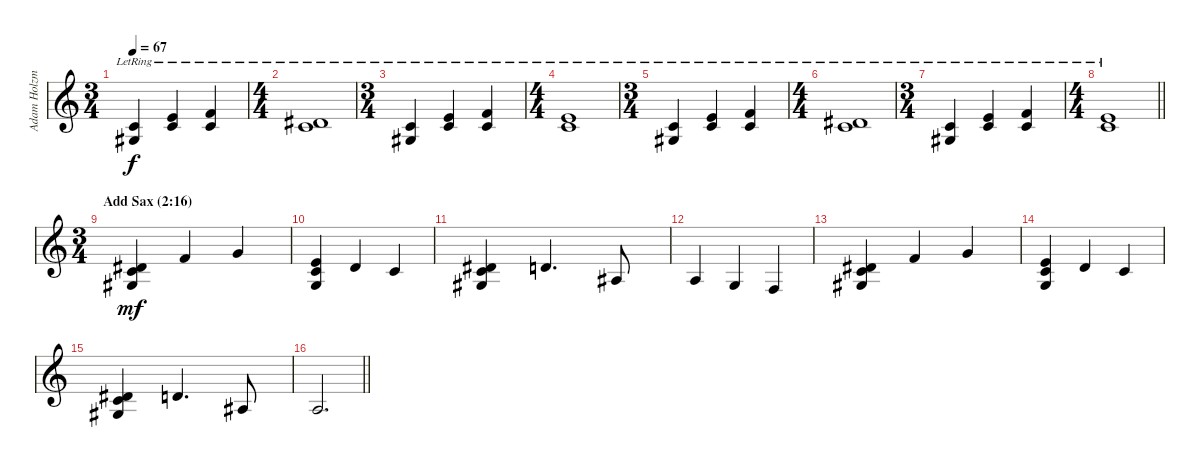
\track ("Adam Holzman (Staff 1)" "Adam Holzm") {instrument acousticgrandpiano}
\staff {score}
\tuning (E4 B3 G3 D3 A2 E2 B1) {hide}
\ts (3 4)
\tempo 67
\clef g2
\ks c
(1.2{lr} 1.3{lr}).4{dy f} (5.2{lr} 5.3{lr}).4 (6.2{lr} 5.3{lr}).4 |
\ts (4 4)
(4.2{lr} 5.3{lr}).1 |
\ts (3 4)
(1.2{lr} 1.3{lr}).4 (5.2{lr} 5.3{lr}).4 (6.2{lr} 5.3{lr}).4 |
\ts (4 4)
(5.2{lr} 5.3{lr}).1 |
\ts (3 4)
(1.2{lr} 1.3{lr}).4 (5.2{lr} 5.3{lr}).4 (6.2{lr} 5.3{lr}).4 |
\ts (4 4)
(4.2{lr} 5.3{lr}).1 |
\ts (3 4)
(1.2{lr} 1.3{lr}).4 (5.2{lr} 5.3{lr}).4 (6.2{lr} 5.3{lr}).4 |
\ts (4 4)
\barLineRight lightlight
(5.2{lr} 5.3{lr}).1 |
\ts (3 4)
\section ("" "Add Sax (2:16)")
(1.2 1.3 13.4).4{dy mf} 1.1.4 3.1.4 |
(0.1 1.2 0.3).4 3.2.4 1.2.4 |
(1.2 1.3 13.4).4 3.2.4{d} 3.3.8 |
2.3.4 0.3.4 3.4.4 |
(1.2 1.3 13.4).4 1.1.4 3.1.4 |
(0.1 1.2 0.3).4 3.2.4 1.2.4 |
(1.2 1.3 13.4).4 3.2.4{d} 3.3.8 |
\barLineRight lightlight
2.3.2{d}
